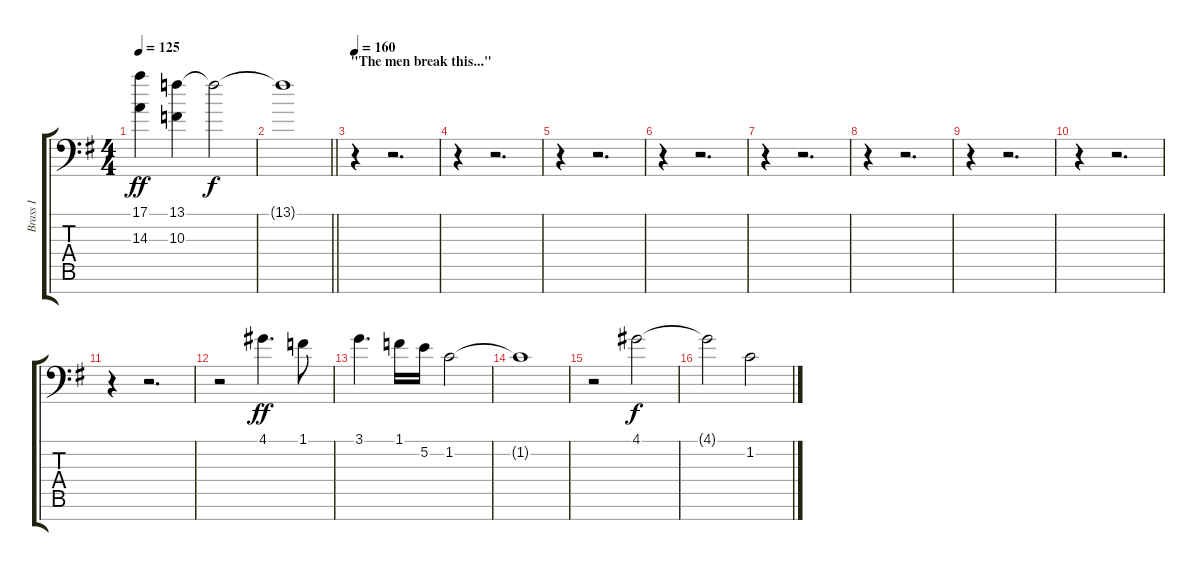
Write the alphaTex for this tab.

\track ("Brass I " "Brass I ") {instrument frenchhorn}
\staff {score tabs}
\tuning (E4 B3 G3 D3 A2 E2 B1) {hide}
\ts (4 4)
\tempo 125
\clef f4
\ks g
(17.1 14.3).4{dy ff} (13.1 10.3).4 13.1{t}.2{dy f volume 4} |
\barLineRight lightlight
13.1{t}.1 |
\section ("" "\"The men break this...\"")
\tempo 160
r.4 r.2{d volume 1} |
r.4 r.2{d} |
r.4 r.2{d} |
r.4 r.2{d} |
r.4 r.2{d} |
r.4 r.2{d} |
r.4 r.2{d} |
r.4 r.2{d} |
r.4 r.2{d} |
r.2{volume 8} 4.1.4{d dy ff} 1.1.8 |
3.1.4{d} 1.1.16 5.2.16 1.2.2 |
1.2{t}.1{volume 4} |
r.2 4.1.2{dy f volume 4} |
4.1{t}.2 1.2.2
